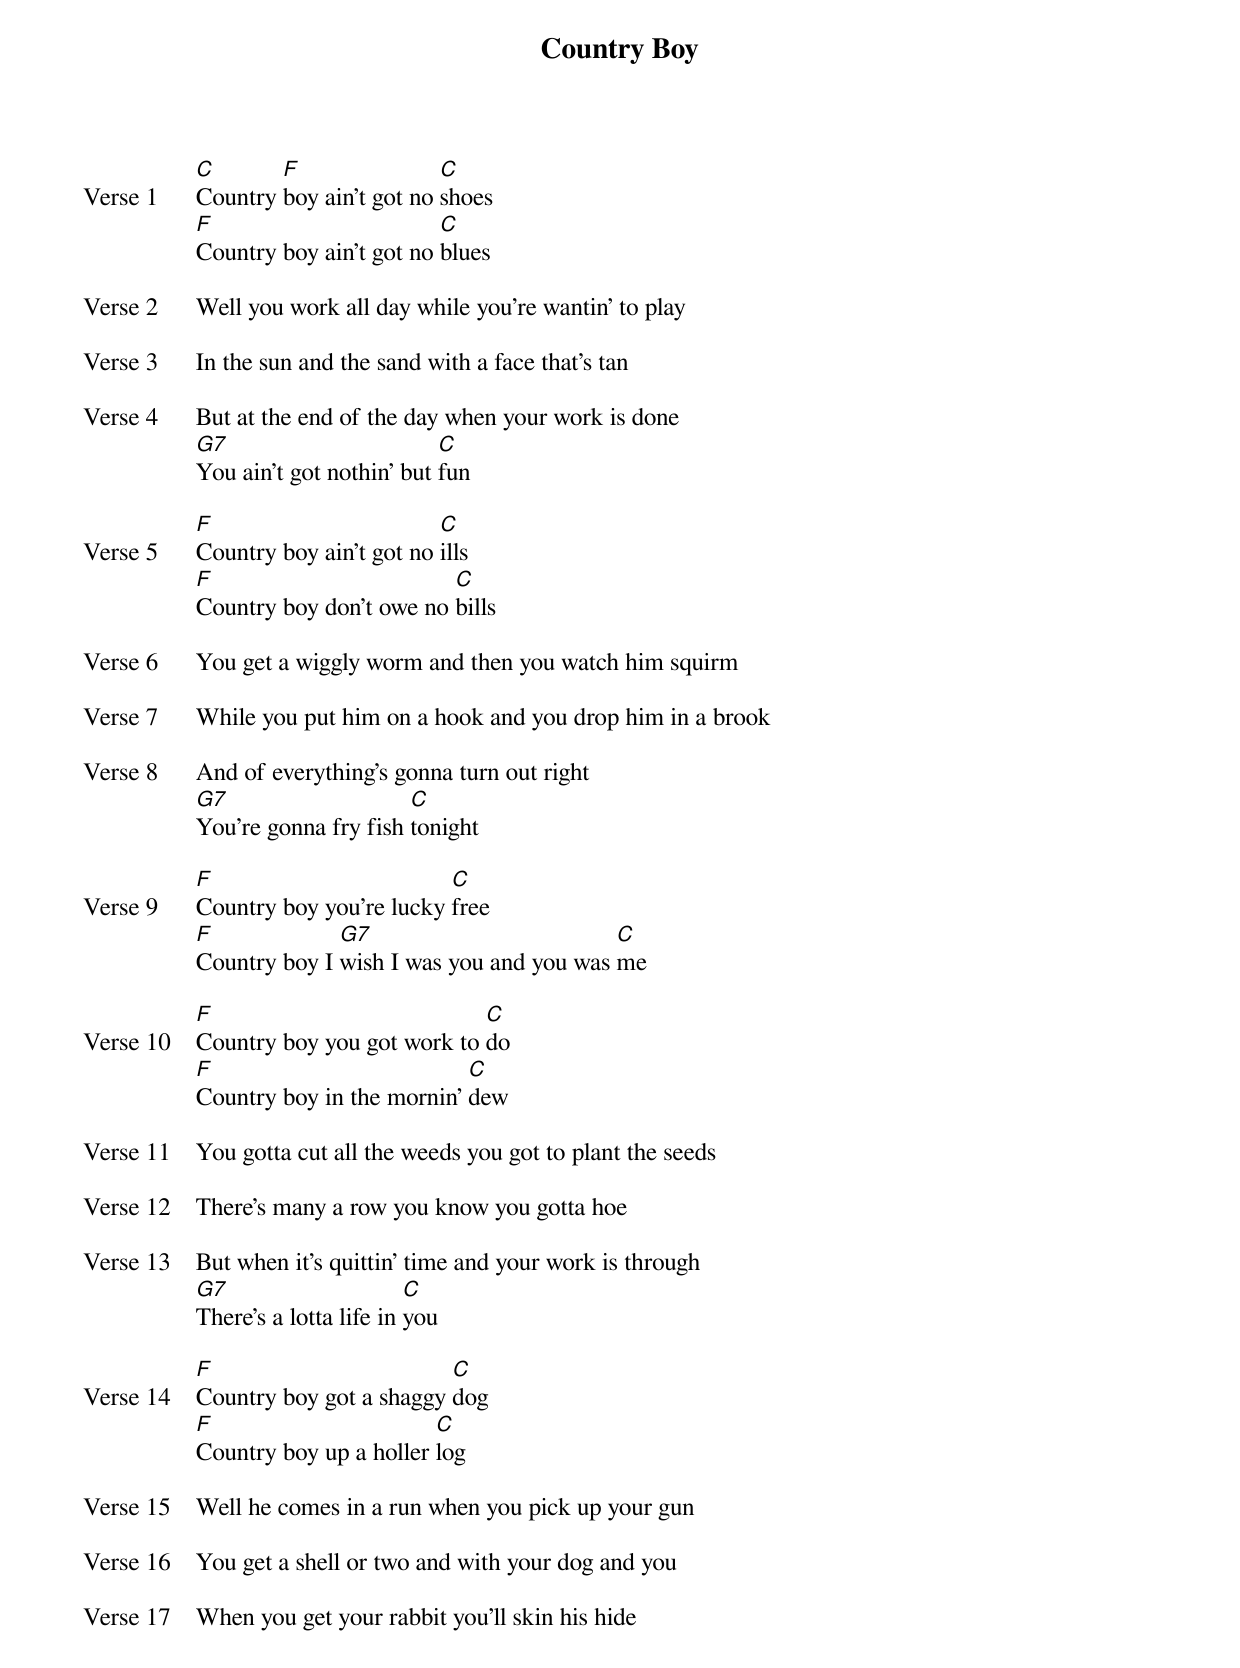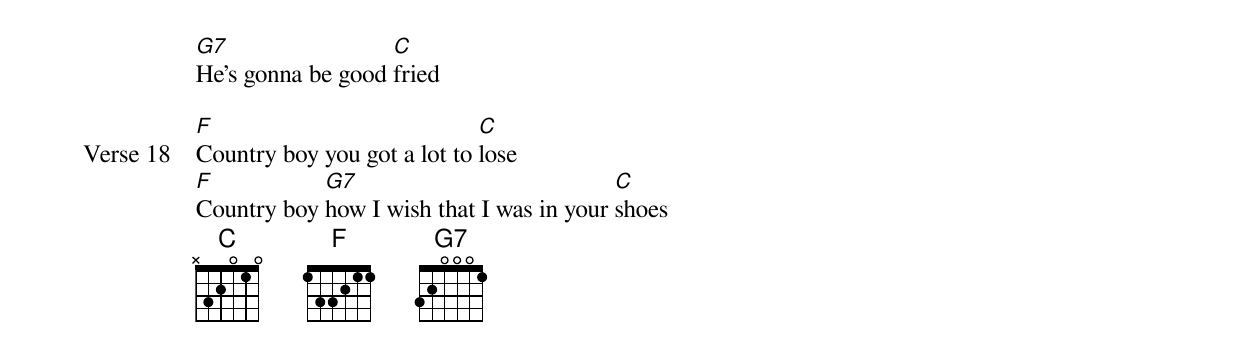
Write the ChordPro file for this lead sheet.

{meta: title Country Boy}
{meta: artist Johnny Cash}

{start_of_verse: Verse 1}
[C]Country [F]boy ain't got no [C]shoes
[F]Country boy ain't got no [C]blues
{end_of_verse}

{start_of_verse: Verse 2}
Well you work all day while you're wantin' to play
{end_of_verse}

{start_of_verse: Verse 3}
In the sun and the sand with a face that's tan
{end_of_verse}

{start_of_verse: Verse 4}
But at the end of the day when your work is done
[G7]You ain't got nothin' but [C]fun
{end_of_verse}

{start_of_verse: Verse 5}
[F]Country boy ain't got no [C]ills
[F]Country boy don't owe no [C]bills
{end_of_verse}

{start_of_verse: Verse 6}
You get a wiggly worm and then you watch him squirm
{end_of_verse}

{start_of_verse: Verse 7}
While you put him on a hook and you drop him in a brook
{end_of_verse}

{start_of_verse: Verse 8}
And of everything's gonna turn out right
[G7]You're gonna fry fish [C]tonight
{end_of_verse}

{start_of_verse: Verse 9}
[F]Country boy you're lucky [C]free
[F]Country boy I [G7]wish I was you and you was [C]me
{end_of_verse}

{start_of_verse: Verse 10}
[F]Country boy you got work to [C]do
[F]Country boy in the mornin' [C]dew
{end_of_verse}

{start_of_verse: Verse 11}
You gotta cut all the weeds you got to plant the seeds
{end_of_verse}

{start_of_verse: Verse 12}
There's many a row you know you gotta hoe
{end_of_verse}

{start_of_verse: Verse 13}
But when it's quittin' time and your work is through
[G7]There's a lotta life in [C]you
{end_of_verse}

{start_of_verse: Verse 14}
[F]Country boy got a shaggy [C]dog
[F]Country boy up a holler [C]log
{end_of_verse}

{start_of_verse: Verse 15}
Well he comes in a run when you pick up your gun
{end_of_verse}

{start_of_verse: Verse 16}
You get a shell or two and with your dog and you
{end_of_verse}

{start_of_verse: Verse 17}
When you get your rabbit you'll skin his hide
[G7]He's gonna be good [C]fried
{end_of_verse}

{start_of_verse: Verse 18}
[F]Country boy you got a lot to [C]lose
[F]Country boy [G7]how I wish that I was in your [C]shoes
{end_of_verse}
